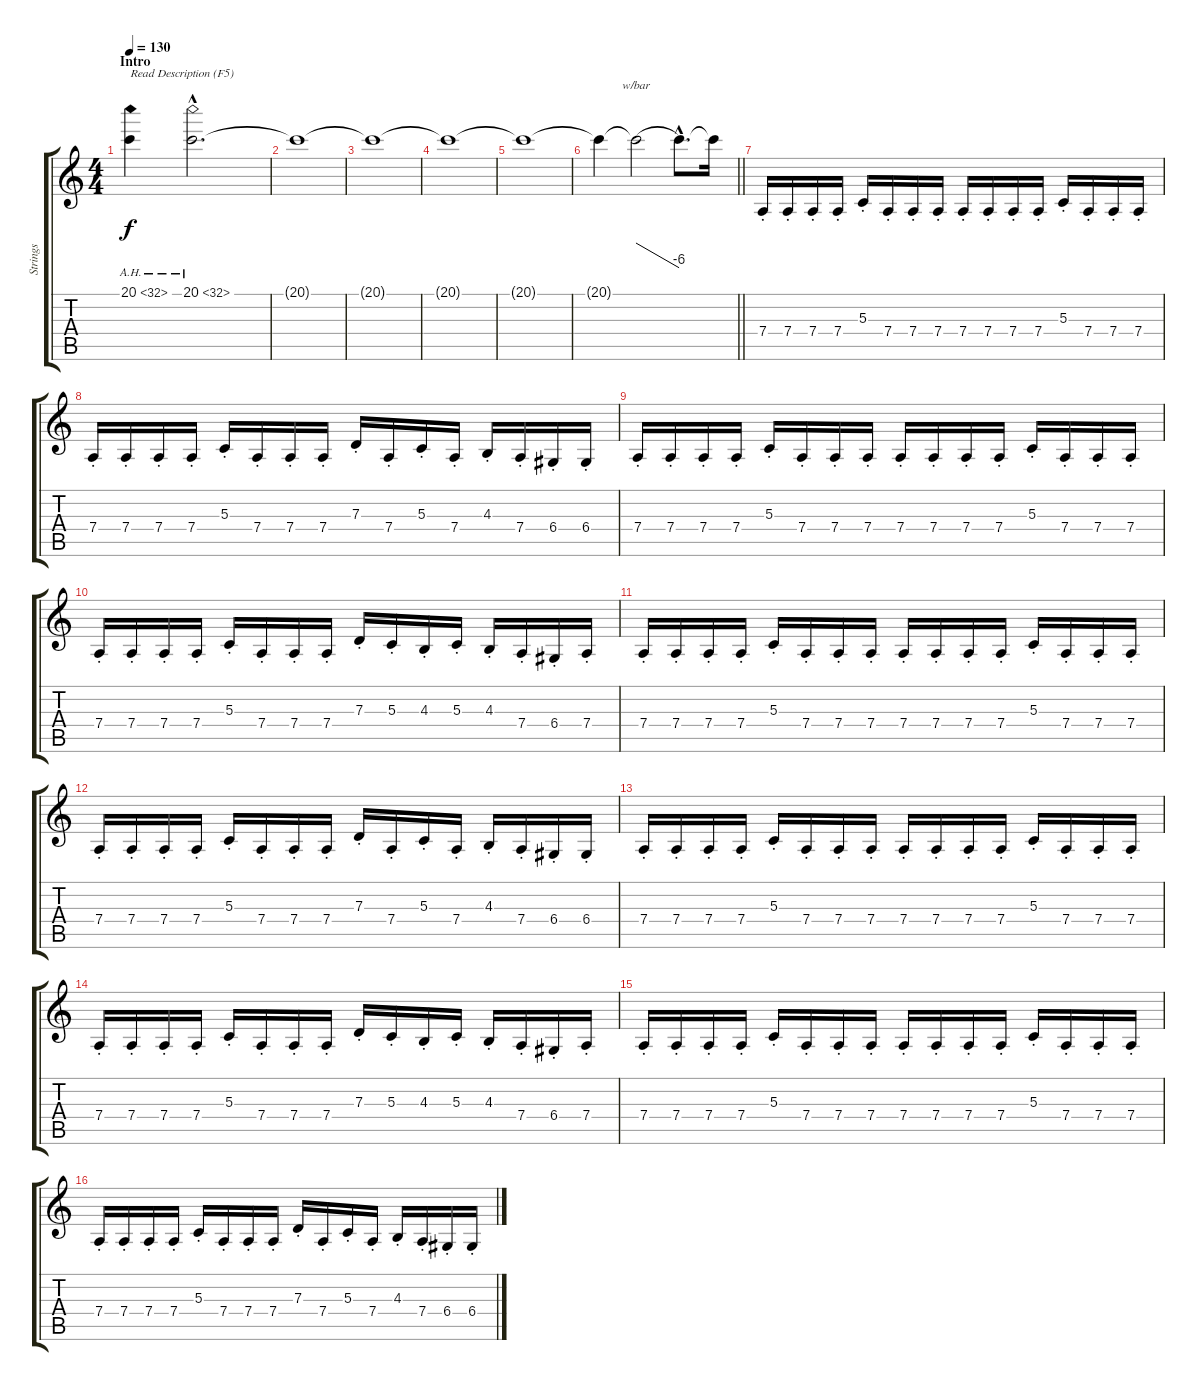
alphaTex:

\track ("Strings" "Strings") {instrument stringensemble1}
\staff {score tabs}
\tuning (E4 B3 G3 D3 A2 E2) {hide}
\ts (4 4)
\section ("" "Intro")
\tempo 130
\clef g2
\ks c
20.1{ah 12}.4{txt "Read Description (F5)" dy f volume 0 instrument stringensemble1} 20.1{ah 12 hac}.2{d volume 11} |
20.1{t}.1 |
20.1{t}.1 |
20.1{t}.1 |
20.1{t}.1 |
\barLineRight lightlight
20.1{t}.4 20.1{t}.2{tbe (dive default 0 0 60 -24)} 20.1{hac t}.8{d} 20.1{t}.16 |
7.4{st}.16{volume 13} 7.4{st}.16 7.4{st}.16 7.4{st}.16 5.3{st}.16 7.4{st}.16 7.4{st}.16 7.4{st}.16 7.4{st}.16 7.4{st}.16 7.4{st}.16 7.4{st}.16 5.3{st}.16 7.4{st}.16 7.4{st}.16 7.4{st}.16 |
7.4{st}.16 7.4{st}.16 7.4{st}.16 7.4{st}.16 5.3{st}.16 7.4{st}.16 7.4{st}.16 7.4{st}.16 7.3{st}.16 7.4{st}.16 5.3{st}.16 7.4{st}.16 4.3{st}.16 7.4{st}.16 6.4{st}.16 6.4{st}.16 |
7.4{st}.16 7.4{st}.16 7.4{st}.16 7.4{st}.16 5.3{st}.16 7.4{st}.16 7.4{st}.16 7.4{st}.16 7.4{st}.16 7.4{st}.16 7.4{st}.16 7.4{st}.16 5.3{st}.16 7.4{st}.16 7.4{st}.16 7.4{st}.16 |
7.4{st}.16 7.4{st}.16 7.4{st}.16 7.4{st}.16 5.3{st}.16 7.4{st}.16 7.4{st}.16 7.4{st}.16 7.3{st}.16 5.3{st}.16 4.3{st}.16 5.3{st}.16 4.3{st}.16 7.4{st}.16 6.4{st}.16 7.4{st}.16 |
7.4{st}.16 7.4{st}.16 7.4{st}.16 7.4{st}.16 5.3{st}.16 7.4{st}.16 7.4{st}.16 7.4{st}.16 7.4{st}.16 7.4{st}.16 7.4{st}.16 7.4{st}.16 5.3{st}.16 7.4{st}.16 7.4{st}.16 7.4{st}.16 |
7.4{st}.16 7.4{st}.16 7.4{st}.16 7.4{st}.16 5.3{st}.16 7.4{st}.16 7.4{st}.16 7.4{st}.16 7.3{st}.16 7.4{st}.16 5.3{st}.16 7.4{st}.16 4.3{st}.16 7.4{st}.16 6.4{st}.16 6.4{st}.16 |
7.4{st}.16 7.4{st}.16 7.4{st}.16 7.4{st}.16 5.3{st}.16 7.4{st}.16 7.4{st}.16 7.4{st}.16 7.4{st}.16 7.4{st}.16 7.4{st}.16 7.4{st}.16 5.3{st}.16 7.4{st}.16 7.4{st}.16 7.4{st}.16 |
7.4{st}.16 7.4{st}.16 7.4{st}.16 7.4{st}.16 5.3{st}.16 7.4{st}.16 7.4{st}.16 7.4{st}.16 7.3{st}.16 5.3{st}.16 4.3{st}.16 5.3{st}.16 4.3{st}.16 7.4{st}.16 6.4{st}.16 7.4{st}.16 |
7.4{st}.16 7.4{st}.16 7.4{st}.16 7.4{st}.16 5.3{st}.16 7.4{st}.16 7.4{st}.16 7.4{st}.16 7.4{st}.16 7.4{st}.16 7.4{st}.16 7.4{st}.16 5.3{st}.16 7.4{st}.16 7.4{st}.16 7.4{st}.16 |
7.4{st}.16 7.4{st}.16 7.4{st}.16 7.4{st}.16 5.3{st}.16 7.4{st}.16 7.4{st}.16 7.4{st}.16 7.3{st}.16 7.4{st}.16 5.3{st}.16 7.4{st}.16 4.3{st}.16 7.4{st}.16 6.4{st}.16 6.4{st}.16
